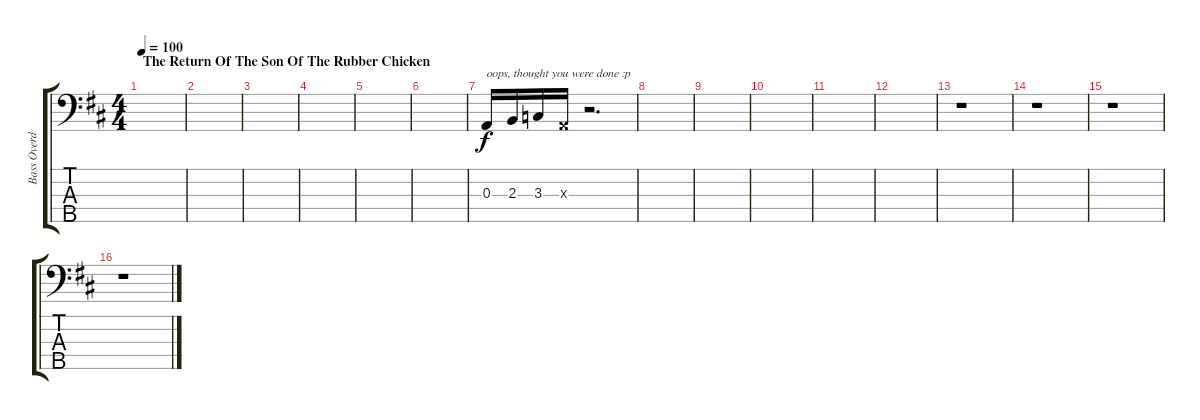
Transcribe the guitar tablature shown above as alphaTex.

\track ("Bass Overdub" "Bass Overd") {instrument slapbass2}
\staff {score tabs}
\tuning (G2 D2 A1 E1 B0) {hide}
\ts (4 4)
\section ("" "The Return Of The Son Of The Rubber Chicken")
\tempo 100
\clef f4
\ks d
|
|
|
|
|
|
0.3.16{txt "oops, thought you were done :p"} 2.3.16 3.3.16 0.3{x}.16 r.2{d} |
|
|
|
|
|
r.1 |
r.1 |
r.1 |
r.1
